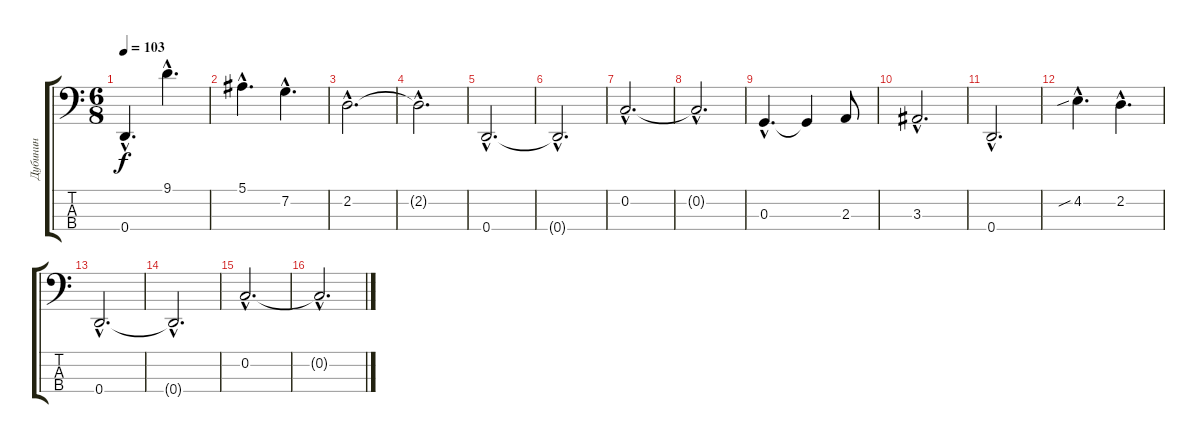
\track ("Дубинин" "Дубинин") {instrument electricbassfinger}
\staff {score tabs}
\tuning (F2 C2 G1 D1) {hide}
\ts (6 8)
\tempo 103
\clef f4
\ks c
0.4{hac}.4{d dy f instrument electricbassfinger} 9.1{hac}.4{d} |
5.1{hac}.4{d} 7.2{hac}.4{d} |
2.2{hac}.2{d} |
2.2{hac t}.2{d} |
0.4{hac}.2{d} |
0.4{hac t}.2{d} |
0.2{hac}.2{d} |
0.2{hac t}.2{d} |
0.3{hac}.4{d} 0.3{t}.4 2.3.8 |
3.3{hac}.2{d} |
0.4{hac}.2{d} |
4.2{sib hac}.4{d} 2.2{hac}.4{d} |
0.4{hac}.2{d} |
0.4{hac t}.2{d} |
0.2{hac}.2{d} |
0.2{hac t}.2{d}
